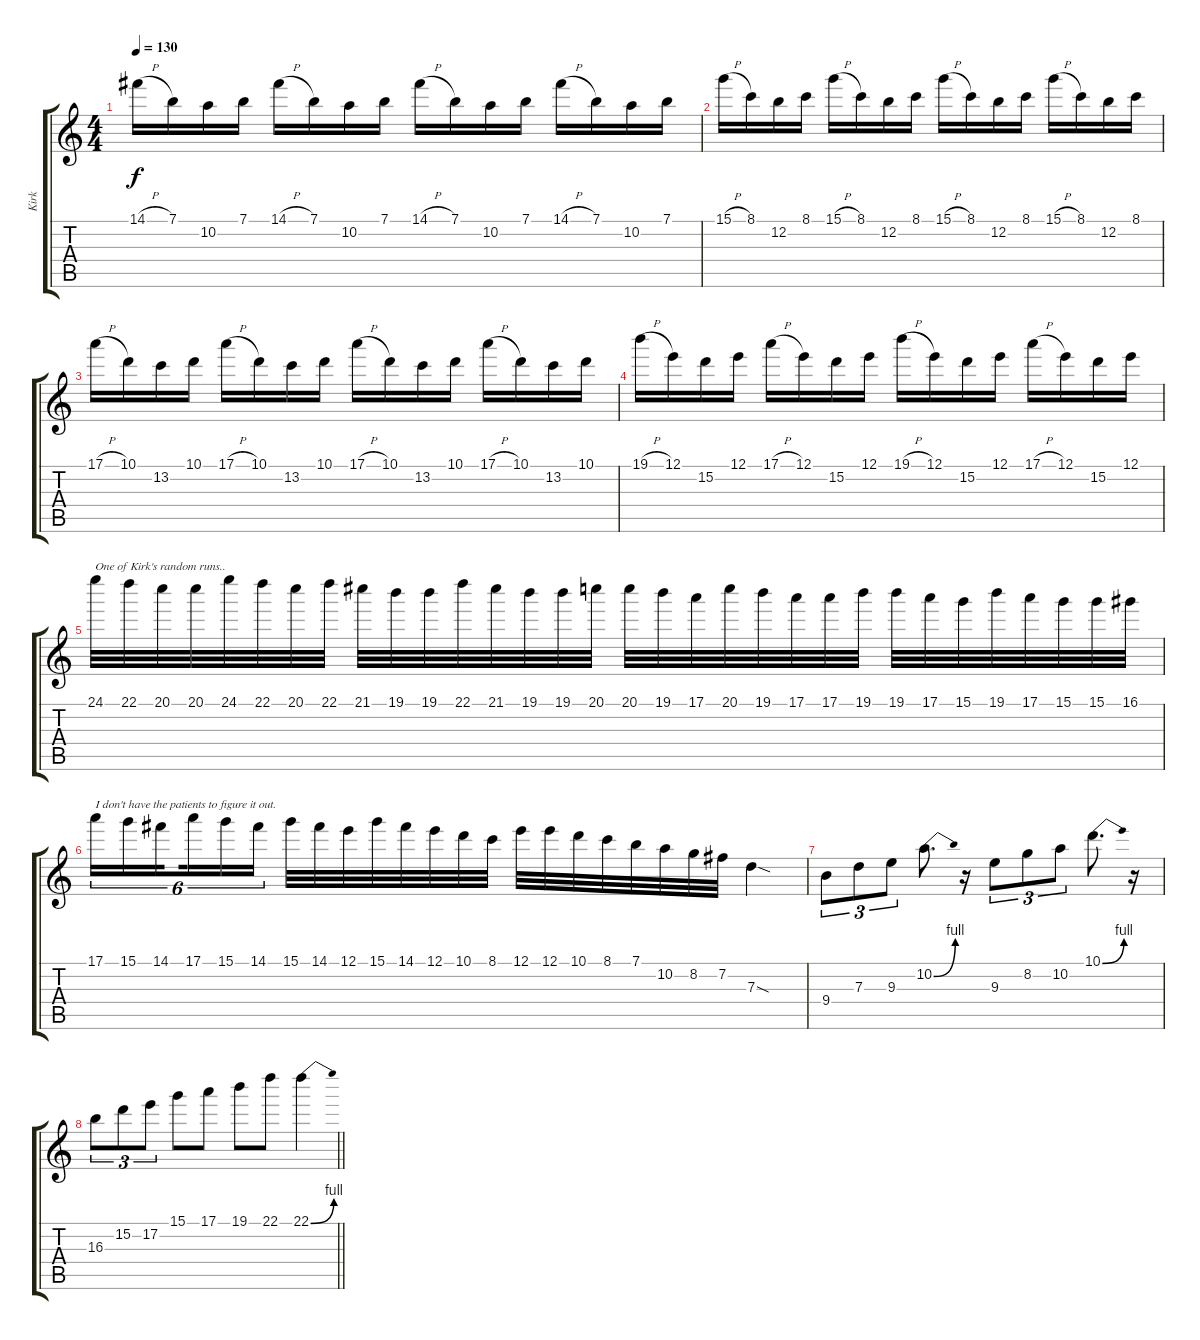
\track ("Kirk" "Kirk") {instrument distortionguitar}
\staff {score tabs}
\tuning (E4 B3 G3 D3 A2 E2) {hide}
\ts (4 4)
\tempo 130
\clef g2
\ks c
14.1{h}.16{dy f} 7.1.16 10.2.16 7.1.16 14.1{h}.16 7.1.16 10.2.16 7.1.16 14.1{h}.16 7.1.16 10.2.16 7.1.16 14.1{h}.16 7.1.16 10.2.16 7.1.16 |
15.1{h}.16 8.1.16 12.2.16 8.1.16 15.1{h}.16 8.1.16 12.2.16 8.1.16 15.1{h}.16 8.1.16 12.2.16 8.1.16 15.1{h}.16 8.1.16 12.2.16 8.1.16 |
17.1{h}.16 10.1.16 13.2.16 10.1.16 17.1{h}.16 10.1.16 13.2.16 10.1.16 17.1{h}.16 10.1.16 13.2.16 10.1.16 17.1{h}.16 10.1.16 13.2.16 10.1.16 |
19.1{h}.16 12.1.16 15.2.16 12.1.16 17.1{h}.16 12.1.16 15.2.16 12.1.16 19.1{h}.16 12.1.16 15.2.16 12.1.16 17.1{h}.16 12.1.16 15.2.16 12.1.16 |
24.1.32{txt "One of Kirk's random runs.."} 22.1.32 20.1.32 20.1.32 24.1.32 22.1.32 20.1.32 22.1.32 21.1.32 19.1.32 19.1.32 22.1.32 21.1.32 19.1.32 19.1.32 20.1.32 20.1.32 19.1.32 17.1.32 20.1.32 19.1.32 17.1.32 17.1.32 19.1.32 19.1.32 17.1.32 15.1.32 19.1.32 17.1.32 15.1.32 15.1.32 16.1.32 |
17.1.16{tu (6 4) txt "I don't have the patients to figure it out."} 15.1.16{tu (6 4)} 14.1.16{tu (6 4) beam splitsecondary} 17.1.16{tu (6 4)} 15.1.16{tu (6 4)} 14.1.16{tu (6 4)} 15.1.32 14.1.32 12.1.32 15.1.32 14.1.32 12.1.32 10.1.32 8.1.32 12.1.32 12.1.32 10.1.32 8.1.32 7.1.32 10.2.32 8.2.32 7.2.32 7.3{sod}.4 |
9.4.8{tu (3 2)} 7.3.8{tu (3 2)} 9.3.8{tu (3 2)} 10.2{be (bend 0 0 60 4)}.8{d} r.16 9.3.8{tu (3 2)} 8.2.8{tu (3 2)} 10.2.8{tu (3 2)} 10.1{be (bend 0 0 60 4)}.8{d} r.16 |
\barLineRight lightlight
16.3.8{tu (3 2)} 15.2.8{tu (3 2)} 17.2.8{tu (3 2)} 15.1.8 17.1.8 19.1.8 22.1.8 22.1{be (bend 0 0 60 4)}.4
